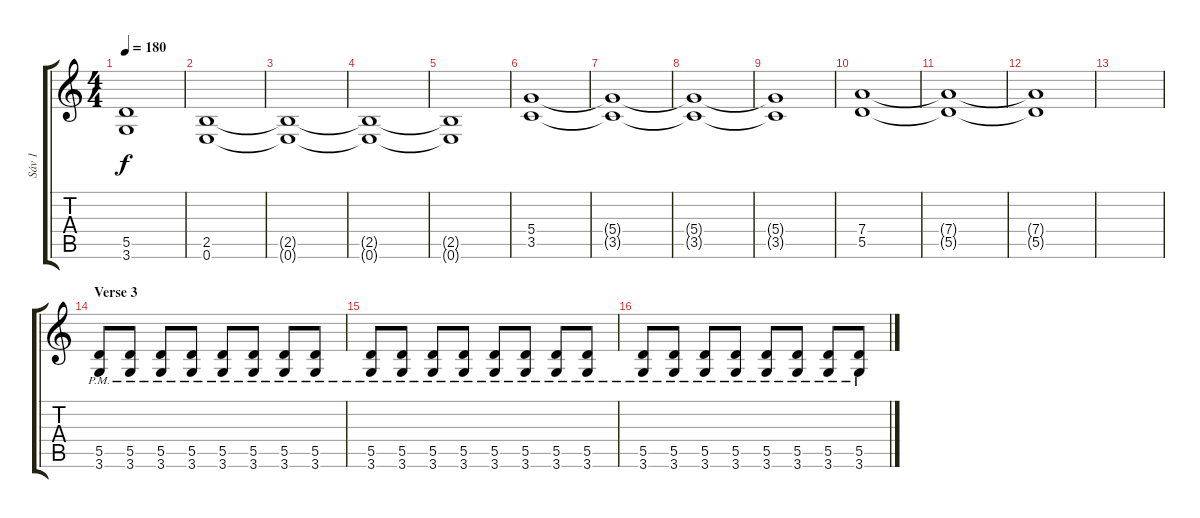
\track ("Sáv 1" "Sáv 1") {instrument distortionguitar}
\staff {score tabs}
\tuning (E4 B3 G3 D3 A2 E2) {hide}
\ts (4 4)
\tempo 180
\clef g2
\ks c
(5.5{t} 3.6{t}).1{dy f} |
(2.5 0.6).1 |
(2.5{t} 0.6{t}).1 |
(2.5{t} 0.6{t}).1 |
(2.5{t} 0.6{t}).1 |
(5.4 3.5).1 |
(5.4{t} 3.5{t}).1 |
(5.4{t} 3.5{t}).1 |
(5.4{t} 3.5{t}).1 |
(7.4 5.5).1 |
(7.4{t} 5.5{t}).1 |
(7.4{t} 5.5{t}).1 |
|
\section ("" "Verse 3")
(5.5{pm} 3.6{pm}).8 (5.5{pm} 3.6{pm}).8 (5.5{pm} 3.6{pm}).8 (5.5{pm} 3.6{pm}).8 (5.5{pm} 3.6{pm}).8 (5.5{pm} 3.6{pm}).8 (5.5{pm} 3.6{pm}).8 (5.5{pm} 3.6{pm}).8 |
(5.5{pm} 3.6{pm}).8 (5.5{pm} 3.6{pm}).8 (5.5{pm} 3.6{pm}).8 (5.5{pm} 3.6{pm}).8 (5.5{pm} 3.6{pm}).8 (5.5{pm} 3.6{pm}).8 (5.5{pm} 3.6{pm}).8 (5.5{pm} 3.6{pm}).8 |
(5.5{pm} 3.6{pm}).8 (5.5{pm} 3.6{pm}).8 (5.5{pm} 3.6{pm}).8 (5.5{pm} 3.6{pm}).8 (5.5{pm} 3.6{pm}).8 (5.5{pm} 3.6{pm}).8 (5.5{pm} 3.6{pm}).8 (5.5{pm} 3.6{pm}).8
